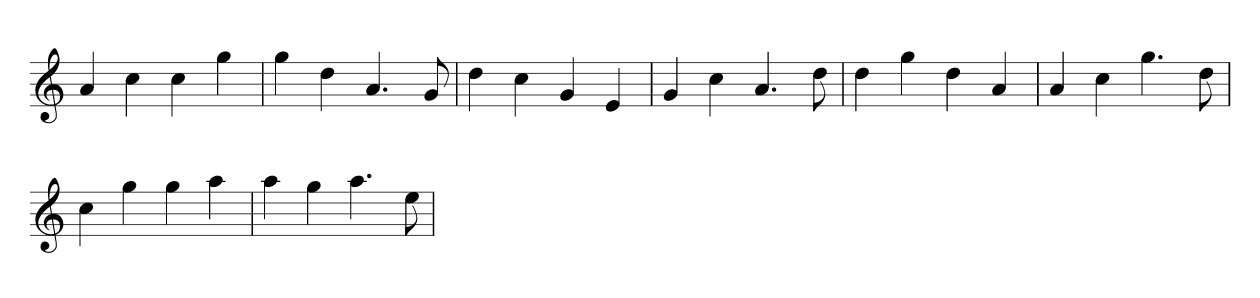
**kern
*part1
*staff1
*k[]
*C:
=
4a
4cc
4cc
4gg
=
*k[]
*C:
4gg
4dd
4.a
8g
=
*k[]
*C:
4dd
4cc
4g
4e
=
*k[]
*C:
4g
4cc
4.a
8dd
=
*k[]
*C:
4dd
4gg
4dd
4a
=
*k[]
*C:
4a
4cc
4.gg
8dd
=
*k[]
*C:
4cc
4gg
4gg
4aa
=
*k[]
*C:
4aa
4gg
4.aa
8ee
=
*-
